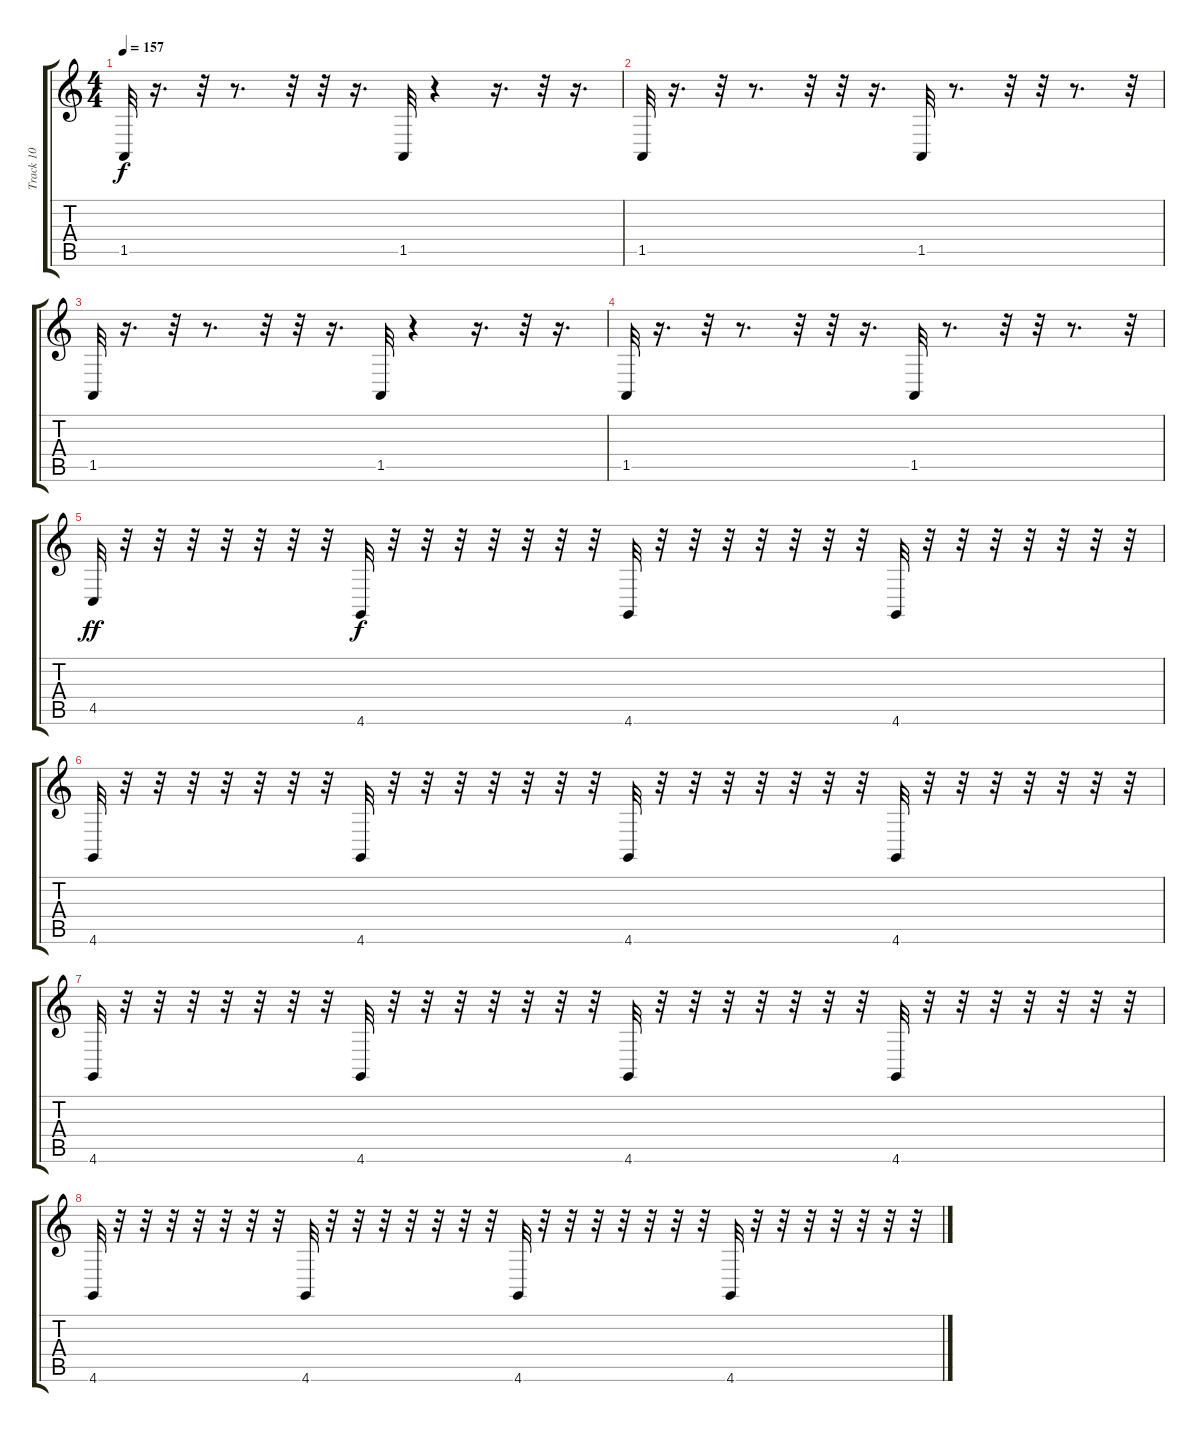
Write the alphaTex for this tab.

\track ("Track 10" "Track 10") {instrument celesta}
\staff {score tabs}
\tuning (Eb4 Bb3 Gb3 Db3 Ab2 Eb2) {hide}
\ts (4 4)
\tempo 157
\clef g2
\ks c
1.5.32{dy f} r.16{d} r.32 r.8{d} r.32 r.32 r.16{d} 1.5.32 r.4 r.16{d} r.32 r.16{d} |
1.5.32 r.16{d} r.32 r.8{d} r.32 r.32 r.16{d} 1.5.32 r.8{d} r.32 r.32 r.8{d} r.32 |
1.5.32 r.16{d} r.32 r.8{d} r.32 r.32 r.16{d} 1.5.32 r.4 r.16{d} r.32 r.16{d} |
1.5.32 r.16{d} r.32 r.8{d} r.32 r.32 r.16{d} 1.5.32 r.8{d} r.32 r.32 r.8{d} r.32 |
4.5.32{dy ff} r.32 r.32 r.32 r.32 r.32 r.32 r.32 4.6.32{dy f} r.32 r.32 r.32 r.32 r.32 r.32 r.32 4.6.32 r.32 r.32 r.32 r.32 r.32 r.32 r.32 4.6.32 r.32 r.32 r.32 r.32 r.32 r.32 r.32 |
4.6.32 r.32 r.32 r.32 r.32 r.32 r.32 r.32 4.6.32 r.32 r.32 r.32 r.32 r.32 r.32 r.32 4.6.32 r.32 r.32 r.32 r.32 r.32 r.32 r.32 4.6.32 r.32 r.32 r.32 r.32 r.32 r.32 r.32 |
4.6.32 r.32 r.32 r.32 r.32 r.32 r.32 r.32 4.6.32 r.32 r.32 r.32 r.32 r.32 r.32 r.32 4.6.32 r.32 r.32 r.32 r.32 r.32 r.32 r.32 4.6.32 r.32 r.32 r.32 r.32 r.32 r.32 r.32 |
4.6.32 r.32 r.32 r.32 r.32 r.32 r.32 r.32 4.6.32 r.32 r.32 r.32 r.32 r.32 r.32 r.32 4.6.32 r.32 r.32 r.32 r.32 r.32 r.32 r.32 4.6.32 r.32 r.32 r.32 r.32 r.32 r.32 r.32
